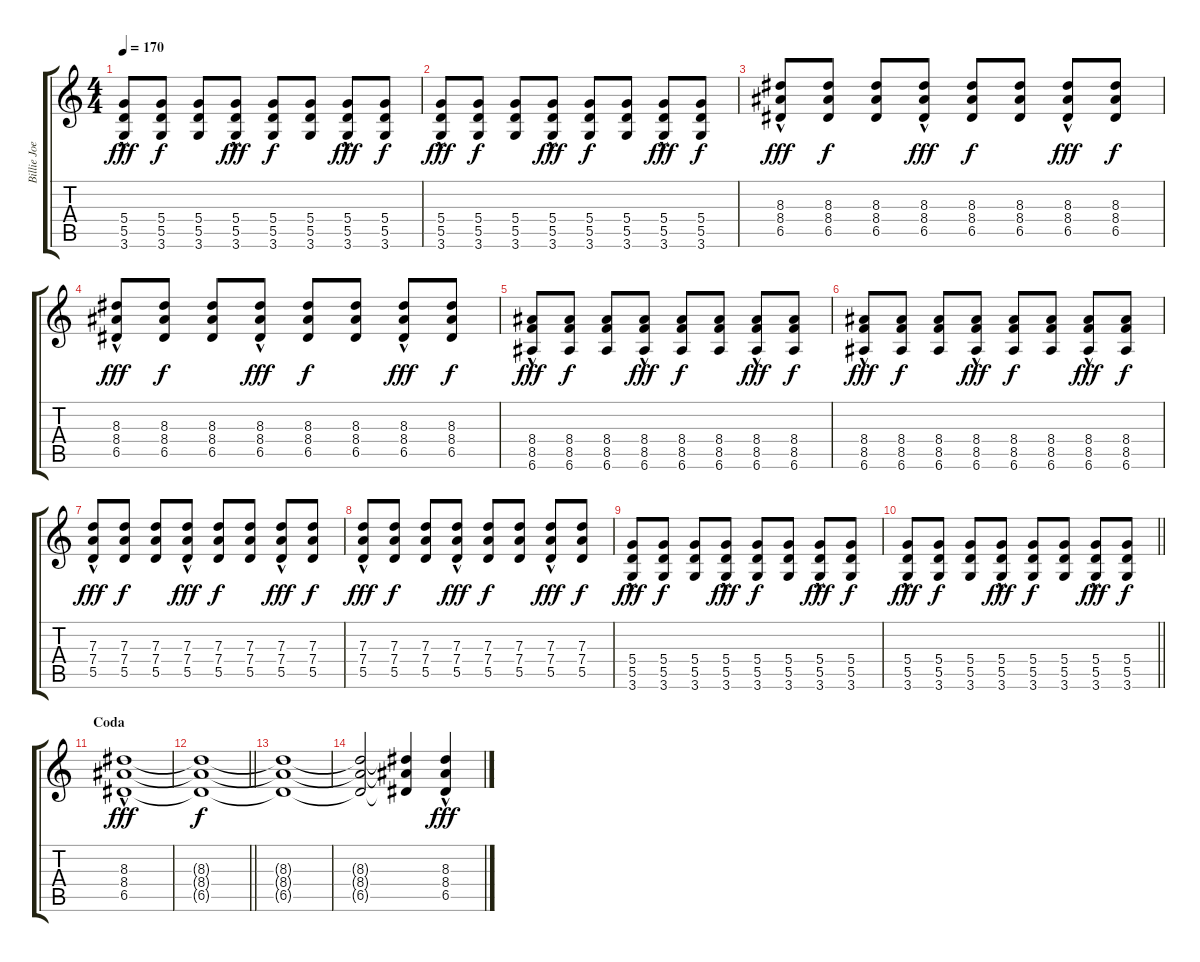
\track ("Billie Joe Armstrong" "Billie Joe") {instrument distortionguitar}
\staff {score tabs}
\tuning (E4 B3 G3 D3 A2 E2) {hide}
\ts (4 4)
\tempo 170
\clef g2
\ks c
(5.4{hac} 5.5{hac} 3.6{hac}).8{dy fff} (5.4 5.5 3.6).8{dy f} (5.4 5.5 3.6).8 (5.4{hac} 5.5{hac} 3.6{hac}).8{dy fff} (5.4 5.5 3.6).8{dy f} (5.4 5.5 3.6).8 (5.4{hac} 5.5{hac} 3.6{hac}).8{dy fff} (5.4 5.5 3.6).8{dy f} |
(5.4{hac} 5.5{hac} 3.6{hac}).8{dy fff} (5.4 5.5 3.6).8{dy f} (5.4 5.5 3.6).8 (5.4{hac} 5.5{hac} 3.6{hac}).8{dy fff} (5.4 5.5 3.6).8{dy f} (5.4 5.5 3.6).8 (5.4{hac} 5.5{hac} 3.6{hac}).8{dy fff} (5.4 5.5 3.6).8{dy f} |
(8.3{hac} 8.4{hac} 6.5{hac}).8{dy fff} (8.3 8.4 6.5).8{dy f} (8.3 8.4 6.5).8 (8.3{hac} 8.4{hac} 6.5{hac}).8{dy fff} (8.3 8.4 6.5).8{dy f} (8.3 8.4 6.5).8 (8.3{hac} 8.4{hac} 6.5{hac}).8{dy fff} (8.3 8.4 6.5).8{dy f} |
(8.3{hac} 8.4{hac} 6.5{hac}).8{dy fff} (8.3 8.4 6.5).8{dy f} (8.3 8.4 6.5).8 (8.3{hac} 8.4{hac} 6.5{hac}).8{dy fff} (8.3 8.4 6.5).8{dy f} (8.3 8.4 6.5).8 (8.3{hac} 8.4{hac} 6.5{hac}).8{dy fff} (8.3 8.4 6.5).8{dy f} |
(8.4{hac} 8.5{hac} 6.6{hac}).8{dy fff} (8.4 8.5 6.6).8{dy f} (8.4 8.5 6.6).8 (8.4{hac} 8.5{hac} 6.6{hac}).8{dy fff} (8.4 8.5 6.6).8{dy f} (8.4 8.5 6.6).8 (8.4{hac} 8.5{hac} 6.6{hac}).8{dy fff} (8.4 8.5 6.6).8{dy f} |
(8.4{hac} 8.5{hac} 6.6{hac}).8{dy fff} (8.4 8.5 6.6).8{dy f} (8.4 8.5 6.6).8 (8.4{hac} 8.5{hac} 6.6{hac}).8{dy fff} (8.4 8.5 6.6).8{dy f} (8.4 8.5 6.6).8 (8.4{hac} 8.5{hac} 6.6{hac}).8{dy fff} (8.4 8.5 6.6).8{dy f} |
(7.3{hac} 7.4{hac} 5.5{hac}).8{dy fff} (7.3 7.4 5.5).8{dy f} (7.3 7.4 5.5).8 (7.3{hac} 7.4{hac} 5.5{hac}).8{dy fff} (7.3 7.4 5.5).8{dy f} (7.3 7.4 5.5).8 (7.3{hac} 7.4{hac} 5.5{hac}).8{dy fff} (7.3 7.4 5.5).8{dy f} |
(7.3{hac} 7.4{hac} 5.5{hac}).8{dy fff} (7.3 7.4 5.5).8{dy f} (7.3 7.4 5.5).8 (7.3{hac} 7.4{hac} 5.5{hac}).8{dy fff} (7.3 7.4 5.5).8{dy f} (7.3 7.4 5.5).8 (7.3{hac} 7.4{hac} 5.5{hac}).8{dy fff} (7.3 7.4 5.5).8{dy f} |
(5.4{hac} 5.5{hac} 3.6{hac}).8{dy fff} (5.4 5.5 3.6).8{dy f} (5.4 5.5 3.6).8 (5.4{hac} 5.5{hac} 3.6{hac}).8{dy fff} (5.4 5.5 3.6).8{dy f} (5.4 5.5 3.6).8 (5.4{hac} 5.5{hac} 3.6{hac}).8{dy fff} (5.4 5.5 3.6).8{dy f} |
\barLineRight lightlight
(5.4{hac} 5.5{hac} 3.6{hac}).8{dy fff} (5.4 5.5 3.6).8{dy f} (5.4 5.5 3.6).8 (5.4{hac} 5.5{hac} 3.6{hac}).8{dy fff} (5.4 5.5 3.6).8{dy f} (5.4 5.5 3.6).8 (5.4{hac} 5.5{hac} 3.6{hac}).8{dy fff} (5.4 5.5 3.6).8{dy f} |
\section ("" "Coda")
(8.3{hac} 8.4{hac} 6.5{hac}).1{dy fff} |
\barLineRight lightlight
(8.3{t} 8.4{t} 6.5{t}).1{dy f} |
(8.3{t} 8.4{t} 6.5{t}).1 |
(8.3{t} 8.4{t} 6.5{t}).2 (8.3{t} 8.4{t} 6.5{t}).4 (8.3{hac} 8.4{hac} 6.5{hac}).4{dy fff}
